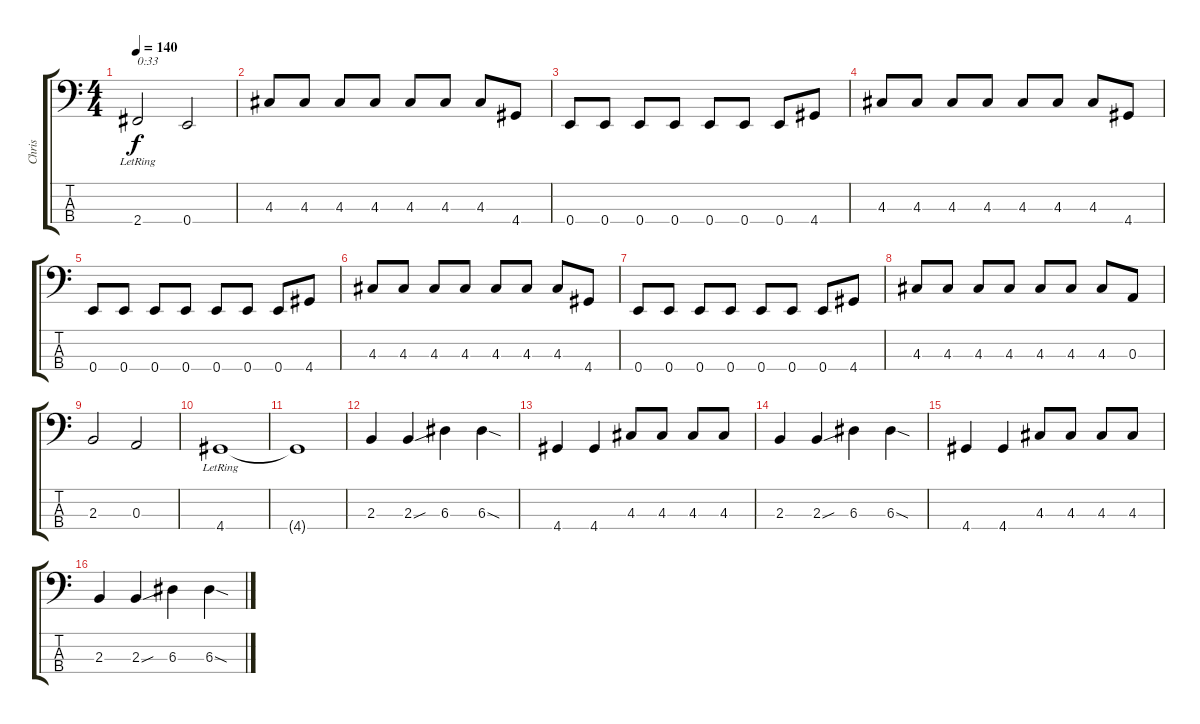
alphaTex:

\track ("Chris" "Chris") {instrument electricbasspick}
\staff {score tabs}
\tuning (G2 D2 A1 E1) {hide}
\ts (4 4)
\tempo 140
\clef f4
\ks c
2.4{lr}.2{txt "0:33" dy f} 0.4.2 |
4.3.8 4.3.8 4.3.8 4.3.8 4.3.8 4.3.8 4.3.8 4.4.8 |
0.4.8 0.4.8 0.4.8 0.4.8 0.4.8 0.4.8 0.4.8 4.4.8 |
4.3.8 4.3.8 4.3.8 4.3.8 4.3.8 4.3.8 4.3.8 4.4.8 |
0.4.8 0.4.8 0.4.8 0.4.8 0.4.8 0.4.8 0.4.8 4.4.8 |
4.3.8 4.3.8 4.3.8 4.3.8 4.3.8 4.3.8 4.3.8 4.4.8 |
0.4.8 0.4.8 0.4.8 0.4.8 0.4.8 0.4.8 0.4.8 4.4.8 |
4.3.8 4.3.8 4.3.8 4.3.8 4.3.8 4.3.8 4.3.8 0.3.8 |
2.3.2 0.3.2 |
4.4{lr}.1 |
4.4{t}.1 |
2.3.4 2.3{sou}.4 6.3.4 6.3{sod}.4 |
4.4.4 4.4.4 4.3.8 4.3.8 4.3.8 4.3.8 |
2.3.4 2.3{sou}.4 6.3.4 6.3{sod}.4 |
4.4.4 4.4.4 4.3.8 4.3.8 4.3.8 4.3.8 |
2.3.4 2.3{sou}.4 6.3.4 6.3{sod}.4
